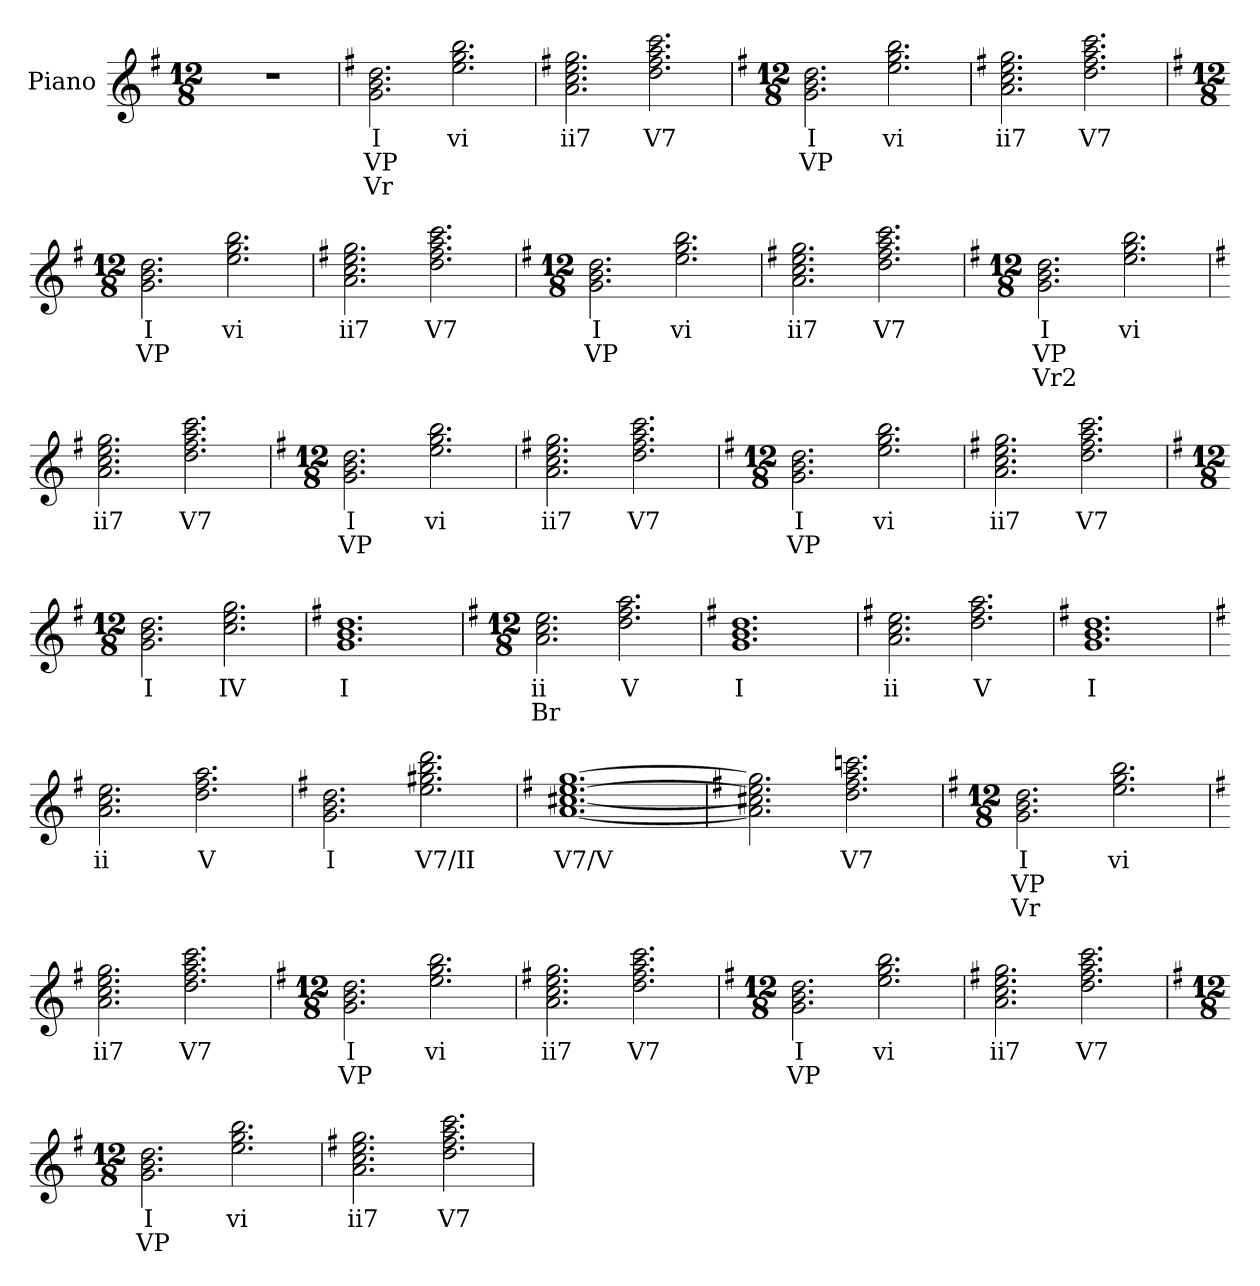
**kern	**text	**text	**text
*part1	*part1	*part1	*part1
*staff1	*staff1	*staff1	*staff1
*I"Piano	*	*	*
*I'Pno	*	*	*
*k[f#]	*	*	*
*G:	*	*	*
*M12/8	*	*	*
=	=	=	=
1.r	.	.	.
=	=	=	=
*k[f#]	*	*	*
*G:	*	*	*
2.g 2.b 2.dd	I	VP	Vr
2.ee 2.gg 2.bb	vi	.	.
=	=	=	=
*k[f#]	*	*	*
*G:	*	*	*
2.a 2.cc 2.ee 2.gg	ii7	.	.
2.dd 2.ff# 2.aa 2.ccc	V7	.	.
=	=	=	=
*k[f#]	*	*	*
*G:	*	*	*
*M12/8	*	*	*
2.g 2.b 2.dd	I	VP	.
2.ee 2.gg 2.bb	vi	.	.
=	=	=	=
*k[f#]	*	*	*
*G:	*	*	*
2.a 2.cc 2.ee 2.gg	ii7	.	.
2.dd 2.ff# 2.aa 2.ccc	V7	.	.
=	=	=	=
*k[f#]	*	*	*
*G:	*	*	*
*M12/8	*	*	*
2.g 2.b 2.dd	I	VP	.
2.ee 2.gg 2.bb	vi	.	.
=	=	=	=
*k[f#]	*	*	*
*G:	*	*	*
2.a 2.cc 2.ee 2.gg	ii7	.	.
2.dd 2.ff# 2.aa 2.ccc	V7	.	.
=	=	=	=
*k[f#]	*	*	*
*G:	*	*	*
*M12/8	*	*	*
2.g 2.b 2.dd	I	VP	.
2.ee 2.gg 2.bb	vi	.	.
=	=	=	=
*k[f#]	*	*	*
*G:	*	*	*
2.a 2.cc 2.ee 2.gg	ii7	.	.
2.dd 2.ff# 2.aa 2.ccc	V7	.	.
=	=	=	=
*k[f#]	*	*	*
*G:	*	*	*
*M12/8	*	*	*
2.g 2.b 2.dd	I	VP	Vr2
2.ee 2.gg 2.bb	vi	.	.
=	=	=	=
*k[f#]	*	*	*
*G:	*	*	*
2.a 2.cc 2.ee 2.gg	ii7	.	.
2.dd 2.ff# 2.aa 2.ccc	V7	.	.
=	=	=	=
*k[f#]	*	*	*
*G:	*	*	*
*M12/8	*	*	*
2.g 2.b 2.dd	I	VP	.
2.ee 2.gg 2.bb	vi	.	.
=	=	=	=
*k[f#]	*	*	*
*G:	*	*	*
2.a 2.cc 2.ee 2.gg	ii7	.	.
2.dd 2.ff# 2.aa 2.ccc	V7	.	.
=	=	=	=
*k[f#]	*	*	*
*G:	*	*	*
*M12/8	*	*	*
2.g 2.b 2.dd	I	VP	.
2.ee 2.gg 2.bb	vi	.	.
=	=	=	=
*k[f#]	*	*	*
*G:	*	*	*
2.a 2.cc 2.ee 2.gg	ii7	.	.
2.dd 2.ff# 2.aa 2.ccc	V7	.	.
=	=	=	=
*k[f#]	*	*	*
*G:	*	*	*
*M12/8	*	*	*
2.g 2.b 2.dd	I	.	.
2.cc 2.ee 2.gg	IV	.	.
=	=	=	=
*k[f#]	*	*	*
*G:	*	*	*
1.g 1.b 1.dd	I	.	.
=	=	=	=
*k[f#]	*	*	*
*G:	*	*	*
*M12/8	*	*	*
2.a 2.cc 2.ee	ii	Br	.
2.dd 2.ff# 2.aa	V	.	.
=	=	=	=
*k[f#]	*	*	*
*G:	*	*	*
1.g 1.b 1.dd	I	.	.
=	=	=	=
*k[f#]	*	*	*
*G:	*	*	*
2.a 2.cc 2.ee	ii	.	.
2.dd 2.ff# 2.aa	V	.	.
=	=	=	=
*k[f#]	*	*	*
*G:	*	*	*
1.g 1.b 1.dd	I	.	.
=	=	=	=
*k[f#]	*	*	*
*G:	*	*	*
2.a 2.cc 2.ee	ii	.	.
2.dd 2.ff# 2.aa	V	.	.
=	=	=	=
*k[f#]	*	*	*
*G:	*	*	*
2.g 2.b 2.dd	I	.	.
2.ee 2.gg#X 2.bb 2.ddd	V7/II	.	.
=	=	=	=
*k[f#]	*	*	*
*G:	*	*	*
[1.a [1.cc#X [1.ee [1.gg	V7/V	.	.
=	=	=	=
*k[f#]	*	*	*
*G:	*	*	*
2.a] 2.cc#X] 2.ee] 2.gg]	.	.	.
2.dd 2.ff# 2.aa 2.cccn	V7	.	.
=	=	=	=
*k[f#]	*	*	*
*G:	*	*	*
*M12/8	*	*	*
2.g 2.b 2.dd	I	VP	Vr
2.ee 2.gg 2.bb	vi	.	.
=	=	=	=
*k[f#]	*	*	*
*G:	*	*	*
2.a 2.cc 2.ee 2.gg	ii7	.	.
2.dd 2.ff# 2.aa 2.ccc	V7	.	.
=	=	=	=
*k[f#]	*	*	*
*G:	*	*	*
*M12/8	*	*	*
2.g 2.b 2.dd	I	VP	.
2.ee 2.gg 2.bb	vi	.	.
=	=	=	=
*k[f#]	*	*	*
*G:	*	*	*
2.a 2.cc 2.ee 2.gg	ii7	.	.
2.dd 2.ff# 2.aa 2.ccc	V7	.	.
=	=	=	=
*k[f#]	*	*	*
*G:	*	*	*
*M12/8	*	*	*
2.g 2.b 2.dd	I	VP	.
2.ee 2.gg 2.bb	vi	.	.
=	=	=	=
*k[f#]	*	*	*
*G:	*	*	*
2.a 2.cc 2.ee 2.gg	ii7	.	.
2.dd 2.ff# 2.aa 2.ccc	V7	.	.
=	=	=	=
*k[f#]	*	*	*
*G:	*	*	*
*M12/8	*	*	*
2.g 2.b 2.dd	I	VP	.
2.ee 2.gg 2.bb	vi	.	.
=	=	=	=
*k[f#]	*	*	*
*G:	*	*	*
2.a 2.cc 2.ee 2.gg	ii7	.	.
2.dd 2.ff# 2.aa 2.ccc	V7	.	.
=	=	=	=
*-	*-	*-	*-
